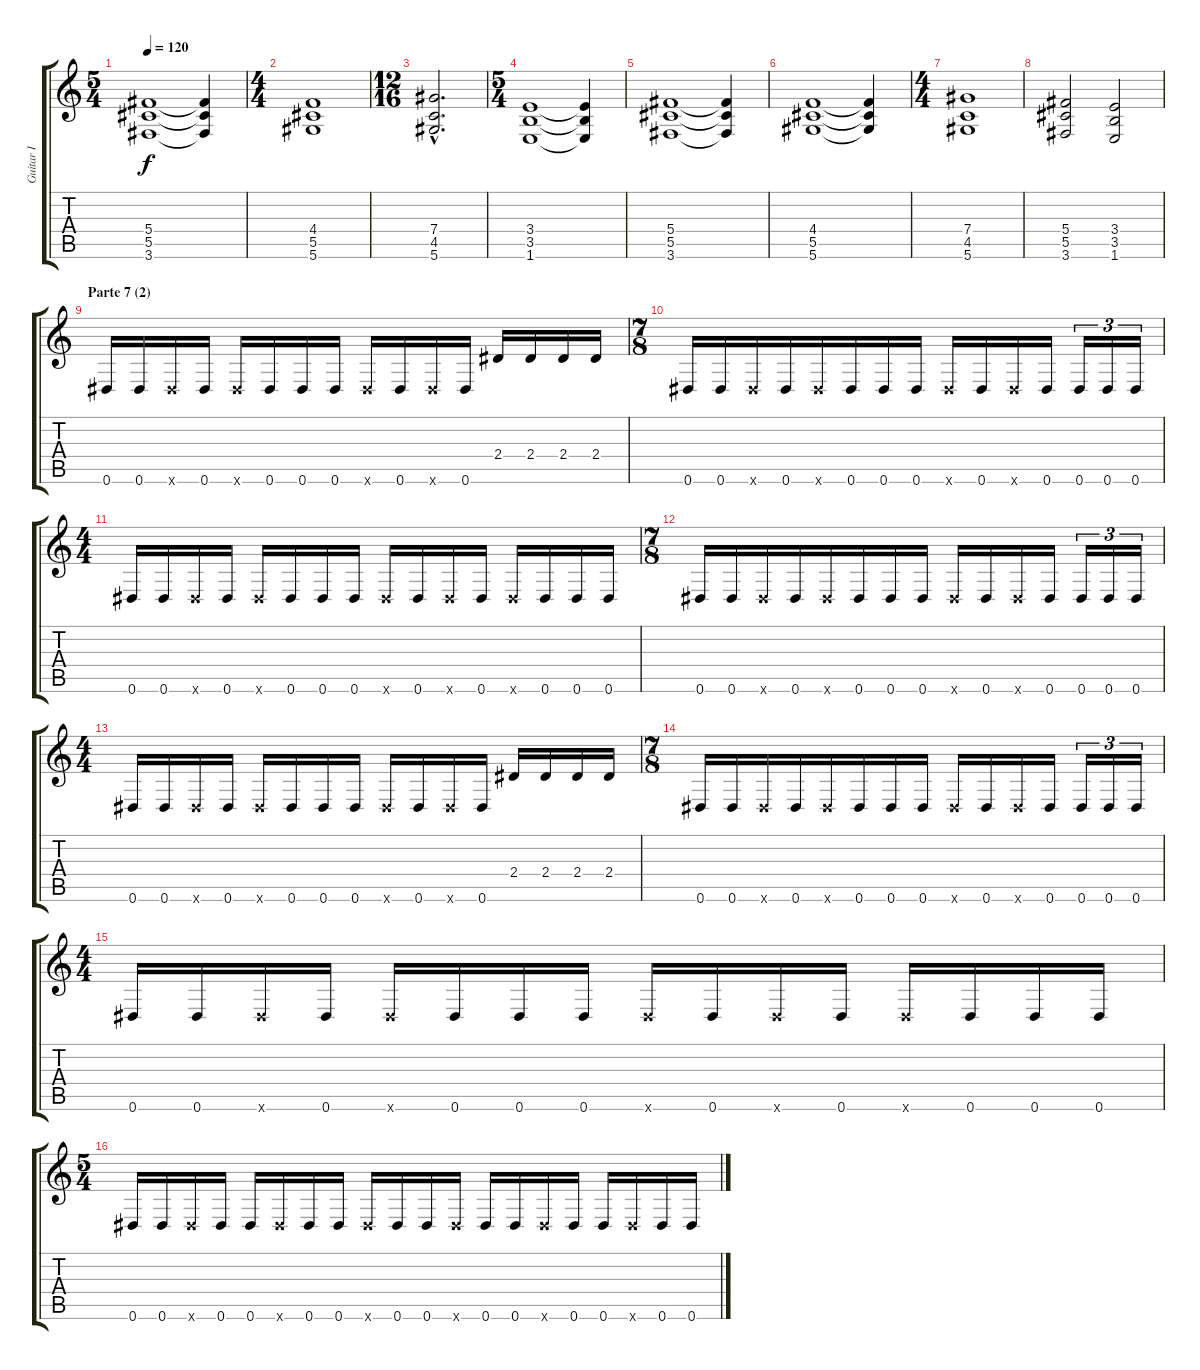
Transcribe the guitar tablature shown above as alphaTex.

\track ("Guitar I" "Guitar I") {instrument distortionguitar}
\staff {score tabs}
\tuning (Eb4 Bb3 Gb3 Db3 Ab2 Eb2) {hide}
\ts (5 4)
\tempo 120
\clef g2
\ks c
(5.4 5.5 3.6).1{dy f} (5.4{t} 5.5{t} 3.6{t}).4 |
\ts (4 4)
(4.4 5.5 5.6).1 |
\ts (12 16)
(7.4{hac} 4.5{hac} 5.6{hac}).2{d} |
\ts (5 4)
(3.4 3.5 1.6).1 (3.4{t} 3.5{t} 1.6{t}).4 |
(5.4 5.5 3.6).1 (5.4{t} 5.5{t} 3.6{t}).4 |
(4.4 5.5 5.6).1 (4.4{t} 5.5{t} 5.6{t}).4 |
\ts (4 4)
(7.4 4.5 5.6).1 |
(5.4 5.5 3.6).2 (3.4 3.5 1.6).2 |
\section ("" "Parte 7 (2)")
0.6.16 0.6.16 0.6{x}.16 0.6.16 0.6{x}.16 0.6.16 0.6.16 0.6.16 0.6{x}.16 0.6.16 0.6{x}.16 0.6.16 2.4.16 2.4.16 2.4.16 2.4.16 |
\ts (7 8)
0.6.16 0.6.16 0.6{x}.16 0.6.16 0.6{x}.16 0.6.16 0.6.16 0.6.16 0.6{x}.16 0.6.16 0.6{x}.16 0.6.16 0.6.16{tu (3 2)} 0.6.16{tu (3 2)} 0.6.16{tu (3 2)} |
\ts (4 4)
0.6.16 0.6.16 0.6{x}.16 0.6.16 0.6{x}.16 0.6.16 0.6.16 0.6.16 0.6{x}.16 0.6.16 0.6{x}.16 0.6.16 0.6{x}.16 0.6.16 0.6.16 0.6.16 |
\ts (7 8)
0.6.16 0.6.16 0.6{x}.16 0.6.16 0.6{x}.16 0.6.16 0.6.16 0.6.16 0.6{x}.16 0.6.16 0.6{x}.16 0.6.16 0.6.16{tu (3 2)} 0.6.16{tu (3 2)} 0.6.16{tu (3 2)} |
\ts (4 4)
0.6.16 0.6.16 0.6{x}.16 0.6.16 0.6{x}.16 0.6.16 0.6.16 0.6.16 0.6{x}.16 0.6.16 0.6{x}.16 0.6.16 2.4.16 2.4.16 2.4.16 2.4.16 |
\ts (7 8)
0.6.16 0.6.16 0.6{x}.16 0.6.16 0.6{x}.16 0.6.16 0.6.16 0.6.16 0.6{x}.16 0.6.16 0.6{x}.16 0.6.16 0.6.16{tu (3 2)} 0.6.16{tu (3 2)} 0.6.16{tu (3 2)} |
\ts (4 4)
0.6.16 0.6.16 0.6{x}.16 0.6.16 0.6{x}.16 0.6.16 0.6.16 0.6.16 0.6{x}.16 0.6.16 0.6{x}.16 0.6.16 0.6{x}.16 0.6.16 0.6.16 0.6.16 |
\ts (5 4)
0.6.16 0.6.16 0.6{x}.16 0.6.16 0.6.16 0.6{x}.16 0.6.16 0.6.16 0.6{x}.16 0.6.16 0.6.16 0.6{x}.16 0.6.16 0.6.16 0.6{x}.16 0.6.16 0.6.16 0.6{x}.16 0.6.16 0.6.16
